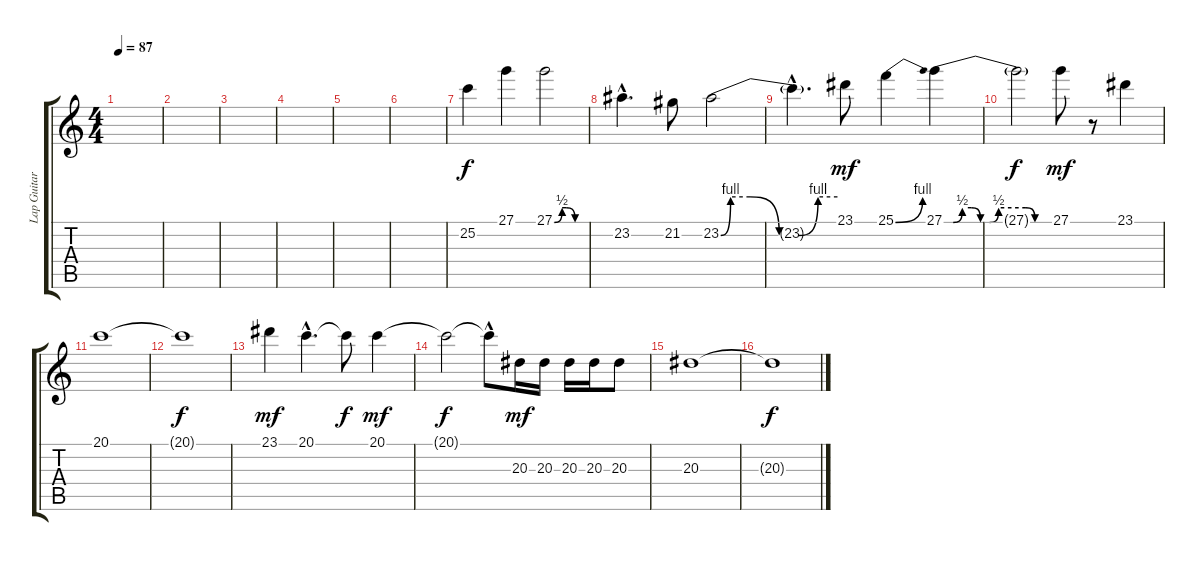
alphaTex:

\track ("Lap Guitar" "Lap Guitar") {instrument lead8bassandlead}
\staff {score tabs}
\tuning (E4 B3 G3 D3 A2 E2) {hide}
\ts (4 4)
\tempo 87
\clef g2
\ks c
|
|
|
|
|
|
25.2.4{instrument lead8bassandlead} 27.1.4 27.1{be (custom 0 0 15 2 23 2 40 0 45 0 60 0)}.2 |
23.2{hac}.4{d} 21.2.8 23.2{be (custom 0 0 5 4 15 4 30 0 40 0 50 4 60 4)}.2 |
23.2{hac t}.4{d dy f} 23.1.8{dy mf} 25.1{be (bend 0 0 60 4)}.4 27.1{be (custom 0 0 5 0 10 2 15 2 20 0 25 0 30 2 45 2 50 0 60 0)}.4 |
27.1{t}.2{dy f} 27.1.8{dy mf} r.8 23.1.4 |
20.1.1 |
20.1{t}.1{dy f} |
23.1.4{dy mf} 20.1{hac}.4{d} 20.1{t}.8{dy f} 20.1.4{dy mf} |
20.1{t}.2{dy f} 20.1{hac t}.8 20.3.16{dy mf} 20.3.16 20.3.16 20.3.16 20.3.8 |
20.3.1 |
20.3{t}.1{dy f}
